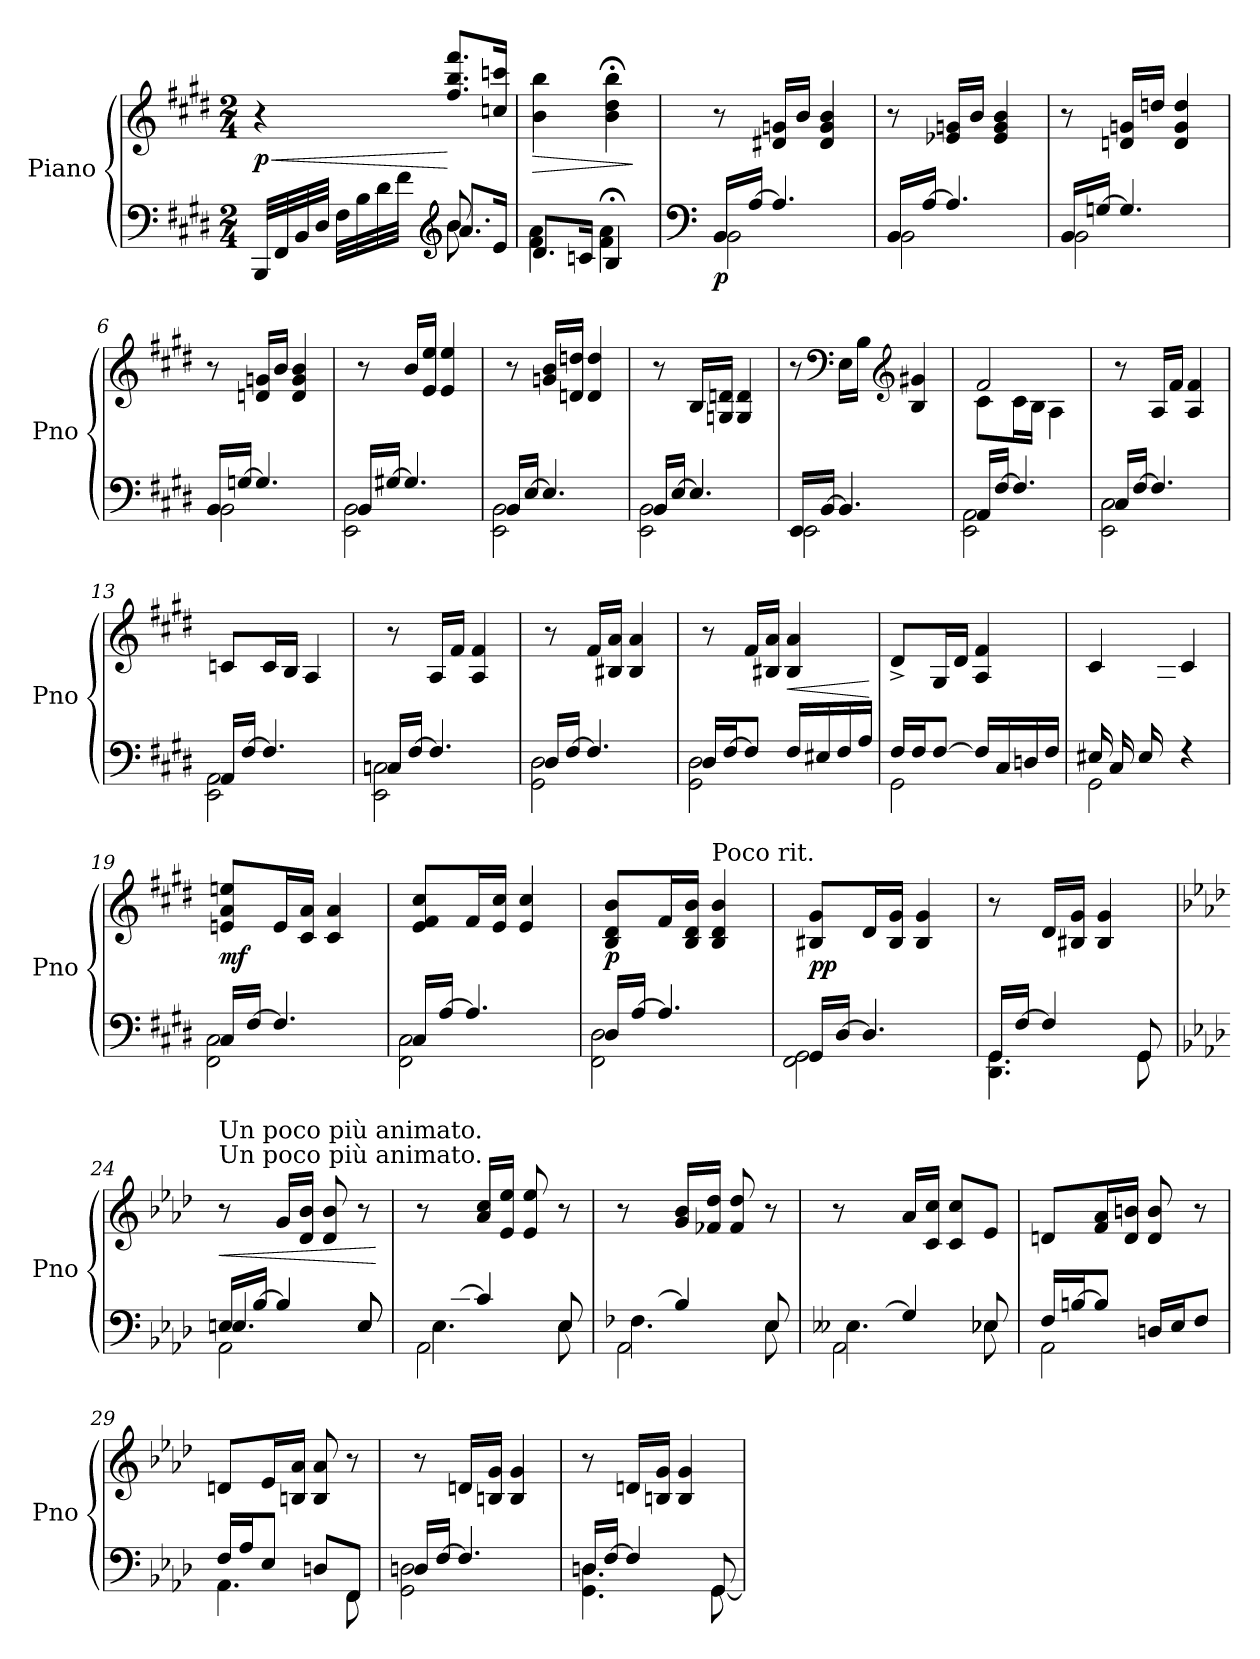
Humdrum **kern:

**kern	**kern	**dynam
*part1	*part1	*part1
*staff2	*staff1	*staff1/2
*I"Piano	*	*
*I'Pno	*	*
*clefF4	*clefG2	*
*k[f#c#g#d#]	*k[f#c#g#d#]	*
*M2/4	*M2/4	*
=1	=1	=1
*^	*	*
*	*^	*	*
!	!	!	!LO:TX:a:B:t=Lento	!
!	!	!	!	!LO:HP:b
*	*	*	*^	*
!	!	!	!	!	!LO:DY:n=1:b
4ryy	32BBB/LLL	4ryy	4r	4..ryy	< p
.	32FF#/	.	.	.	.
.	32BB/	.	.	.	.
.	32D#/JJJ	.	.	.	.
.	32F#\LLL	.	.	.	.
.	32B\	.	.	.	.
.	32d#\	.	.	.	.
.	32f#\JJJ	.	.	.	.
*clefG2	*	*	*	*	*
8.b/L	8.a/L	8.b\	8.ff#/ 8.bb/ 8.fff#/L	.	[
16ryy	16e/Jk	16ryy	16ccn/ 16cccn/Jk	16cc\Jk	.
=2	=2	=2	=2	=2	=2
!	!	!	!	!	!LO:HP:b
*	*v	*v	*	*	*
*	*	*v	*v	*
8.d#/L	4f#\ 4a\	4b\ 4bb\	>
16cn/Jk	.	.	.
4B;</	4f#\ 4a\	4b\;< 4dd#\;< 4bb\;<	.
*v	*v	*	*
.	.	]
=3	=3	=3
*clefF4	*	*
*^	*	*
!	!	!	!LO:DY:b=2
16BB/LL	2BB\	8r	p
[16A/JJ	.	.	.
4.A/]	.	16d#X/ 16gn/LL	.
.	.	16b/JJ	.
.	.	4d#/ 4g/ 4b/	.
=4	=4	=4	=4
16BB/LL	2BB\	8r	.
[16A/JJ	.	.	.
4.A/]	.	16e-X/ 16gn/LL	.
.	.	16b/JJ	.
.	.	4e-/ 4g/ 4b/	.
=5	=5	=5	=5
16BB/LL	2BB\	8r	.
[16Gn/JJ	.	.	.
4.G/]	.	16dn/ 16gn/LL	.
.	.	16ddn/JJ	.
.	.	4d/ 4g/ 4dd/	.
!!LO:LB:g=z
=6	=6	=6	=6
16BB/LL	2BB\	8r	.
[16Gn/JJ	.	.	.
4.G/]	.	16dn/ 16gn/LL	.
.	.	16b/JJ	.
.	.	4d/ 4g/ 4b/	.
=7	=7	=7	=7
16BB/LL	2EE\ 2BB\	8r	.
[16G#X/JJ	.	.	.
4.G#/]	.	16b/LL	.
.	.	16e/ 16ee/JJ	.
.	.	4e/ 4ee/	.
=8	=8	=8	=8
16BB/LL	2EE\ 2BB\	8r	.
[16E/JJ	.	.	.
4.E/]	.	16gn/ 16b/LL	.
.	.	16dn/ 16ddn/JJ	.
.	.	4d/ 4dd/	.
=9	=9	=9	=9
16BB/LL	2EE\ 2BB\	8r	.
[16E/JJ	.	.	.
4.E/]	.	16B/LL	.
.	.	16Gn/ 16dn/JJ	.
.	.	4G/ 4d/	.
=10	=10	=10	=10
16EE/LL	2EE\	8r	.
[16BB/JJ	.	.	.
*	*	*clefF4	*
4.BB/]	.	16E\LL	.
.	.	16B\JJ	.
*	*	*clefG2	*
.	.	4B/ 4g#X/	.
!!LO:LB:g=z
=11	=11	=11	=11
*	*	*^	*
16AA/LL	2EE\ 2AA\	2f#/	8c#\L	.
[16F#/JJ	.	.	.	.
4.F#/]	.	.	16c#\L	.
.	.	.	16B\JJ	.
.	.	.	4A\	.
*	*	*v	*v	*
=12	=12	=12	=12
16C#/LL	2EE\ 2C#\	8r	.
[16F#/JJ	.	.	.
4.F#/]	.	16A/LL	.
.	.	16f#/JJ	.
.	.	4A/ 4f#/	.
=13	=13	=13	=13
16AA/LL	2EE\ 2AA\	8cn/L	.
[16F#/JJ	.	.	.
4.F#/]	.	16c/L	.
.	.	16B/JJ	.
.	.	4A/	.
=14	=14	=14	=14
16Cn/LL	2EE\ 2Cn\	8r	.
[16F#/JJ	.	.	.
4.F#/]	.	16A/LL	.
.	.	16f#/JJ	.
.	.	4A/ 4f#/	.
=15	=15	=15	=15
16D#/LL	2GG#\ 2D#\	8r	.
[16F#/JJ	.	.	.
4.F#/]	.	16f#/LL	.
.	.	16B#X/ 16a/JJ	.
.	.	4B#/ 4a/	.
!!LO:LB:g=z
=16	=16	=16	=16
16D#/LL	2GG#\ 2D#\	8r	.
[16F#/J	.	.	.
8F#/J]	.	16f#/LL	.
.	.	16B#X/ 16a/JJ	.
!	!	!	!LO:HP:b
16F#/LL	.	4B#/ 4a/	<
16E#X/	.	.	.
16F#/	.	.	.
16A/JJ	.	.	.
*v	*v	*	*
.	.	[
=17	=17	=17
*^	*	*
16F#/LL	2GG#\	8d#^/L	.
16F#/J	.	.	.
[8F#/J	.	16G#/L	.
.	.	16d#/JJ	.
16F#/LL]	.	4A/ 4f#/	.
16C#/	.	.	.
16Dn/	.	.	.
16F#/JJ	.	.	.
=18	=18	=18	=18
*	*	*^	*
16E#X/LL	2GG#\	4c#/	8.ryy	.
16C#/	.	.	.	.
16E#/	.	.	.	.
16ryy	.	.	16G#\JJ	.
4r	.	4c#/	4ryy	.
=19	=19	=19	=19	=19
!	!	!	!	!LO:DY:b
*	*	*v	*v	*
16C#/LL	2FF#\ 2C#\	8en/ 8a/ 8een/L	mf
[16F#/JJ	.	.	.
4.F#/]	.	16e/L	.
.	.	16c#/ 16a/JJ	.
.	.	4c#/ 4a/	.
=20	=20	=20	=20
16C#/LL	2FF#\ 2C#\	8e/ 8f#/ 8cc#/L	.
[16A/JJ	.	.	.
4.A/]	.	16f#/L	.
.	.	16e/ 16cc#/JJ	.
.	.	4e/ 4cc#/	.
!!LO:LB:g=z
=21	=21	=21	=21
!	!	!	!LO:DY:b
16D#/LL	2FF#\ 2D#\	8B/ 8d#/ 8b/L	p
[16A/JJ	.	.	.
4.A/]	.	16f#/L	.
.	.	16B/ 16d#/ 16b/JJ	.
!	!	!LO:TX:a:t=Poco rit.	!
.	.	4B/ 4d#/ 4b/	.
=22	=22	=22	=22
!	!	!	!LO:DY:b
16GG#/LL	2FF#\ 2GG#\	8B#X/ 8g#/L	pp
[16D#/JJ	.	.	.
4.D#/]	.	16d#/L	.
.	.	16B#/ 16g#/JJ	.
.	.	4B#/ 4g#/	.
=23	=23	=23	=23
16GG#/LL	4.DD#\ 4.GG#\	8r	.
[16F#/JJ	.	.	.
4F#/]	.	16d#/LL	.
.	.	16B#X/ 16g#/JJ	.
.	.	4B#/ 4g#/	.
8GG#/	8GG#\	.	.
*v	*v	*	*
=24	=24	=24
*k[b-e-a-d-]	*k[b-e-a-d-]	*
*^	*	*
*	*^	*	*
!	!	!	!LO:TX:a:t=Un poco più animato.	!
!	!	!	!LO:TX:a:t=Un poco più animato.	!
!	!	!	!	!LO:HP:b
16En/LL	2AA-\	4.E/	8r	<
[16B-/JJ	.	.	.	.
4B-/]	.	.	16g/LL	.
.	.	.	16d-/ 16b-/JJ	.
.	.	.	8d-/ 8b-/	.
8E/	.	8E/	8r	.
*v	*v	*v	*	*
.	.	[
=25	=25	=25
*^	*	*
*	*^	*	*
16E-X/LLyy	2AA-\	4.E-\	8r	.
[16c/JJ	.	.	.	.
4c/]	.	.	16a-/ 16cc/LL	.
.	.	.	16e-/ 16ee-/JJ	.
.	.	.	8e-/ 8ee-/	.
8E-/	.	8E-\	8r	.
!!LO:PB:g=z
=26	=26	=26	=26	=26
16F-X/LLyy	2AA-\	4.F-\	8r	.
[16B-/JJ	.	.	.	.
4B-/]	.	.	16g/ 16b-/LL	.
.	.	.	16f-X/ 16dd-/JJ	.
.	.	.	8f-/ 8dd-/	.
8E-/	.	8E-\	8r	.
=27	=27	=27	=27	=27
16E--X/LLyy	2AA-\	4.E--\	8r	.
[16G-X/JJ	.	.	.	.
4G-/]	.	.	16a-/LL	.
.	.	.	16c/ 16cc/JJ	.
.	.	.	8c/ 8cc/L	.
8E-X/	.	8E-\	8e-/J	.
*	*v	*v	*	*
=28	=28	=28	=28
16F/LL	2AA-\	8dn/L	.
[16Bn/J	.	.	.
8B/J]	.	16f/ 16a-/L	.
.	.	16d/ 16bn/JJ	.
16Dn/LL	.	8d/ 8b/	.
16E-/J	.	.	.
8F/J	.	8r	.
=29	=29	=29	=29
16F/LL	4.AA-\	8dn/L	.
16A-/J	.	.	.
8E-/J	.	16e-/L	.
.	.	16Bn/ 16a-/JJ	.
8Dn/L	.	8B/ 8a-/	.
8FF/J	8FF\	8r	.
=30	=30	=30	=30
16Dn/LL	2GG\ 2D\	8r	.
[16F/JJ	.	.	.
4.F/]	.	16dn/LL	.
.	.	16Bn/ 16g/JJ	.
.	.	4B/ 4g/	.
!!LO:LB:g=z
=31	=31	=31	=31
16Dn/LL	4.GG\ 4.D\	8r	.
[16F/JJ	.	.	.
4F/]	.	16dn/LL	.
.	.	16Bn/ 16g/JJ	.
.	.	4B/ 4g/	.
8GG/	[8GG\	.	.
*v	*v	*	*
=	=	=
*-	*-	*-
